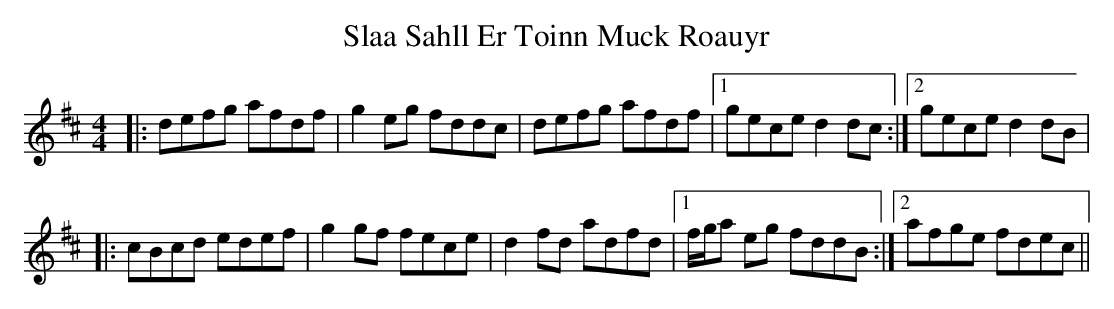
X:1
T: Slaa Sahll Er Toinn Muck Roauyr
M: 4/4
L: 1/8
K: Dmaj
|: defg afdf | g2eg fddc | defg afdf |1 gece d2dc :|2 gece d2dB |
|: cBcd edef | g2gf fece | d2fd adfd |1 f/g/a eg fddB :|2 afge fdec ||
